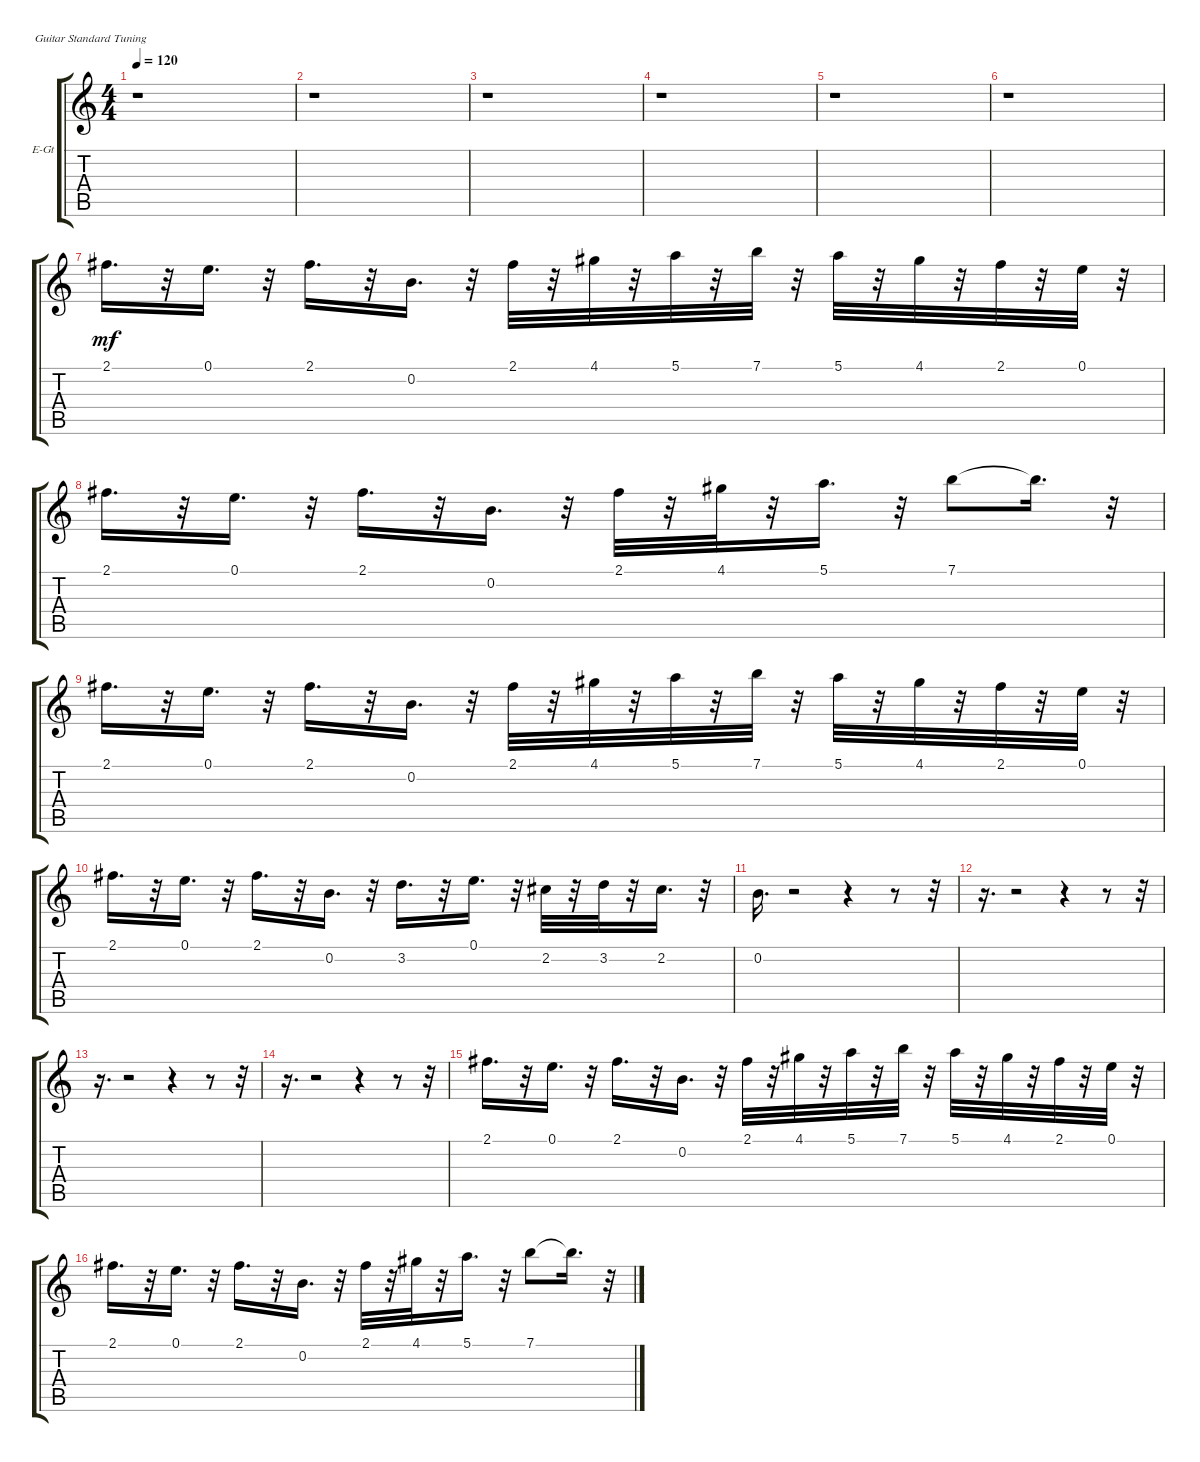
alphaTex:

\bracketExtendMode groupsimilarinstruments
\firstSystemTrackNameOrientation horizontal
\otherSystemsTrackNameOrientation horizontal
\track ("" "E-Gt") {instrument electricguitarclean}
\staff {score tabs}
\tuning (E4 B3 G3 D3 A2 E2)
\ts (4 4)
\tempo 120
\clef g2
\ks c
r.1{dy mf instrument electricguitarclean} |
r.1 |
r.1 |
r.1 |
r.1 |
r.1 |
2.1.16{d} r.32 0.1.16{d} r.32 2.1.16{d} r.32 0.2.16{d} r.32 2.1.32 r.32 4.1.32 r.32 5.1.32 r.32 7.1.32 r.32 5.1.32 r.32 4.1.32 r.32 2.1.32 r.32 0.1.32 r.32 |
2.1.16{d} r.32 0.1.16{d} r.32 2.1.16{d} r.32 0.2.16{d} r.32 2.1.32 r.32 4.1.32 r.32 5.1.16{d} r.32 7.1.8 7.1{t}.16{d} r.32 |
2.1.16{d} r.32 0.1.16{d} r.32 2.1.16{d} r.32 0.2.16{d} r.32 2.1.32 r.32 4.1.32 r.32 5.1.32 r.32 7.1.32 r.32 5.1.32 r.32 4.1.32 r.32 2.1.32 r.32 0.1.32 r.32 |
2.1.16{d} r.32 0.1.16{d} r.32 2.1.16{d} r.32 0.2.16{d} r.32 3.2.16{d} r.32 0.1.16{d} r.32 2.2.32 r.32 3.2.32 r.32 2.2.16{d} r.32 |
0.2.16{d} r.2 r.4 r.8 r.32 |
r.16{d} r.2 r.4 r.8 r.32 |
r.16{d} r.2 r.4 r.8 r.32 |
r.16{d} r.2 r.4 r.8 r.32 |
2.1.16{d} r.32 0.1.16{d} r.32 2.1.16{d} r.32 0.2.16{d} r.32 2.1.32 r.32 4.1.32 r.32 5.1.32 r.32 7.1.32 r.32 5.1.32 r.32 4.1.32 r.32 2.1.32 r.32 0.1.32 r.32 |
2.1.16{d} r.32 0.1.16{d} r.32 2.1.16{d} r.32 0.2.16{d} r.32 2.1.32 r.32 4.1.32 r.32 5.1.16{d} r.32 7.1.8 7.1{t}.16{d} r.32
